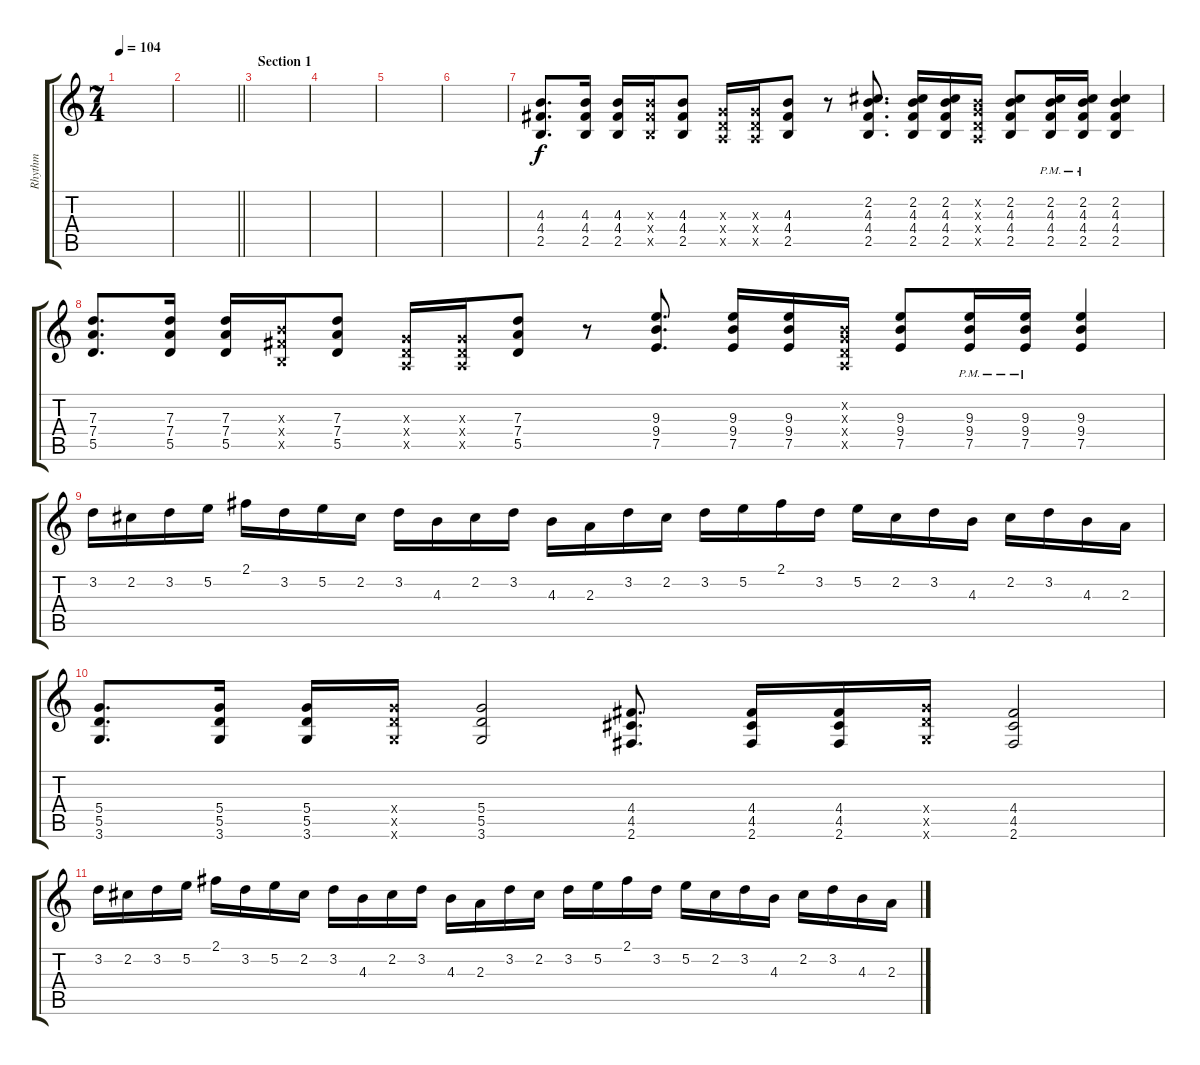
\track ("Rhythm" "Rhythm") {instrument distortionguitar}
\staff {score tabs}
\tuning (E4 B3 G3 D3 A2 E2) {hide}
\ts (7 4)
\tempo 104
\clef g2
\ks c
|
\barLineRight lightlight
|
\section ("" "Section 1")
|
|
|
|
(4.3 4.4 2.5).8{d} (4.3 4.4 2.5).16 (4.3 4.4 2.5).16 (4.3{x} 4.4{x} 2.5{x}).16 (4.3 4.4 2.5).8 (0.3{x} 0.4{x} 0.5{x}).16 (0.3{x} 0.4{x} 0.5{x}).16 (4.3 4.4 2.5).8 r.8 (2.2 4.3 4.4 2.5).8{d} (2.2 4.3 4.4 2.5).16 (2.2 4.3 4.4 2.5).16 (0.2{x} 0.3{x} 0.4{x} 0.5{x}).16 (2.2 4.3 4.4 2.5).8 (2.2 4.3{pm} 4.4{pm} 2.5{pm}).16 (2.2 4.3{pm} 4.4{pm} 2.5{pm}).16 (2.2 4.3 4.4 2.5).4 |
(7.3 7.4 5.5).8{d} (7.3 7.4 5.5).16 (7.3 7.4 5.5).16 (4.3{x} 4.4{x} 2.5{x}).16 (7.3 7.4 5.5).8 (0.3{x} 0.4{x} 0.5{x}).16 (0.3{x} 0.4{x} 0.5{x}).16 (7.3 7.4 5.5).8 r.8 (9.3 9.4 7.5).8{d} (9.3 9.4 7.5).16 (9.3 9.4 7.5).16 (0.2{x} 0.3{x} 0.4{x} 0.5{x}).16 (9.3 9.4 7.5).8 (9.3{pm} 9.4{pm} 7.5{pm}).16 (9.3{pm} 9.4{pm} 7.5{pm}).16 (9.3 9.4 7.5).4 |
3.2.16 2.2.16 3.2.16 5.2.16 2.1.16 3.2.16 5.2.16 2.2.16 3.2.16 4.3.16 2.2.16 3.2.16 4.3.16 2.3.16 3.2.16 2.2.16 3.2.16 5.2.16 2.1.16 3.2.16 5.2.16 2.2.16 3.2.16 4.3.16 2.2.16 3.2.16 4.3.16 2.3.16 |
(5.4 5.5 3.6).8{d} (5.4 5.5 3.6).16 (5.4 5.5 3.6).16 (5.4{x} 5.5{x} 3.6{x}).16 (5.4 5.5 3.6).2 (4.4 4.5 2.6).8{d} (4.4 4.5 2.6).16 (4.4 4.5 2.6).16 (5.4{x} 5.5{x} 3.6{x}).16 (4.4 4.5 2.6).2 |
3.2.16 2.2.16 3.2.16 5.2.16 2.1.16 3.2.16 5.2.16 2.2.16 3.2.16 4.3.16 2.2.16 3.2.16 4.3.16 2.3.16 3.2.16 2.2.16 3.2.16 5.2.16 2.1.16 3.2.16 5.2.16 2.2.16 3.2.16 4.3.16 2.2.16 3.2.16 4.3.16 2.3.16
